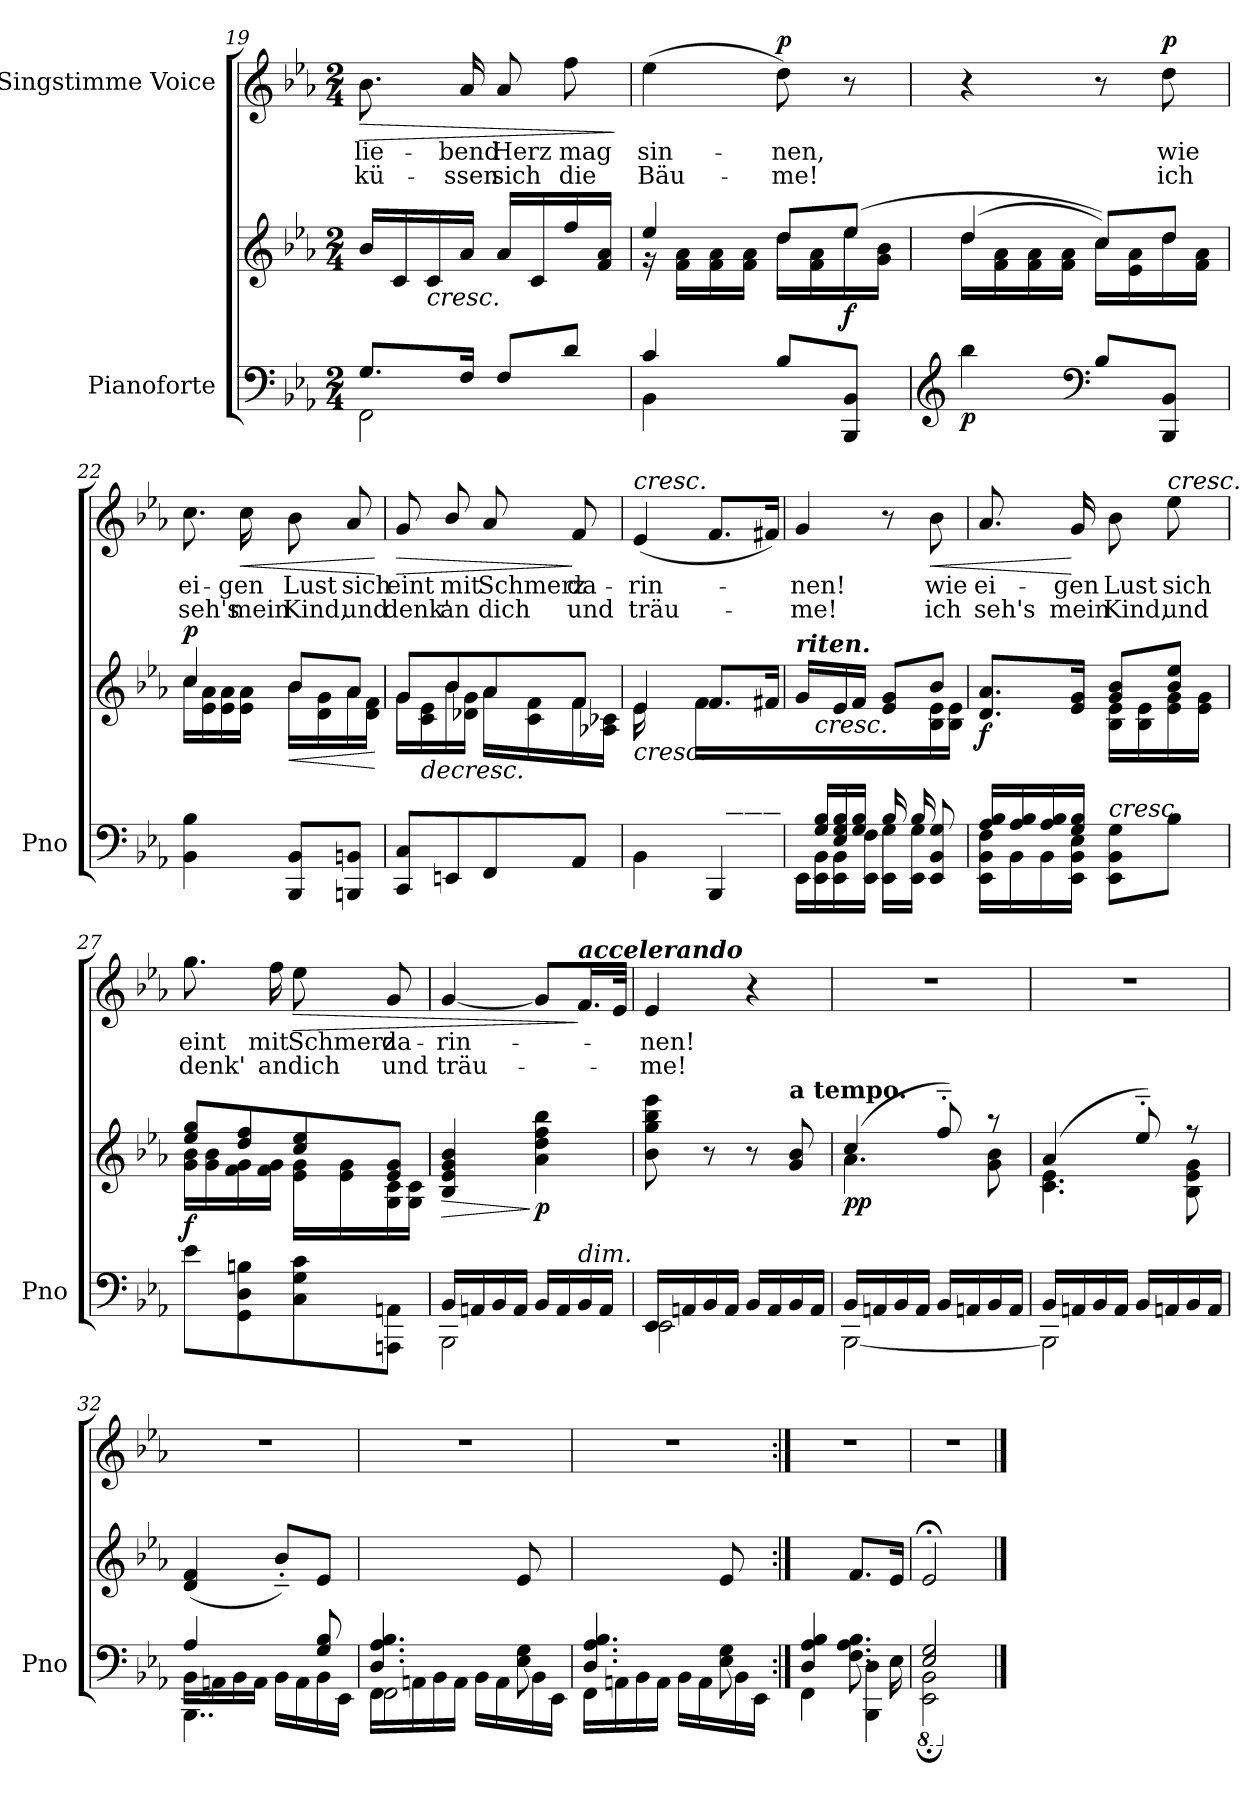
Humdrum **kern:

**kern	**kern	**dynam	**kern	**text	**text	**dynam
*part2	*part2	*part2	*part1	*part1	*part1	*part1
*staff3	*staff2	*staff2/3	*staff1	*staff1	*staff1	*staff1
*I"Pianoforte	*	*	*I"Singstimme  Voice	*	*	*
*I'Pno	*	*	*	*	*	*
!!LO:PB:g=z
*clefF4	*clefG2	*	*clefG2	*	*	*
*k[b-e-a-]	*k[b-e-a-]	*	*k[b-e-a-]	*	*	*
*M2/4	*M2/4	*	*M2/4	*	*	*
=19	=19	=19	=19	=19	=19	=19
*^	*	*	*	*	*	*
!	!	!	!	!	!LO:LY:b	!LO:LY:b	!LO:HP:b
8.G/L	2FF\	16b-/LL	.	8.b-\	lie-	kü-	>
.	.	16c/	.	.	.	.	.
!	!	!LO:TX:b:i:t=cresc.	!	!	!	!	!
.	.	16c/	.	.	.	.	.
!	!	!	!	!	!LO:LY:b	!LO:LY:b	!
16F/Jk	.	16a-/JJ	.	16a-/	-bend	-ssen	.
!	!	!	!	!	!LO:LY:b	!LO:LY:b	!
8F/L	.	16a-/LL	.	8a-/	Herz	sich	.
.	.	16c/	.	.	.	.	.
!	!	!	!	!	!LO:LY:b	!LO:LY:b	!
8d/J	.	16ff/	.	8ff\	mag	die	.
.	.	16f/ 16a-/JJ	.	.	.	.	.
*v	*v	*	*	*	*	*	*
.	.	.	.	.	.	]
=20	=20	=20	=20	=20	=20	=20
*^	*^	*	*	*	*	*
!	!	!	!	!	!	!LO:LY:b	!LO:LY:b	!
4c/	4BB-\	4ee-/	16r	.	(4ee-\	sin-	Bäu-	.
.	.	.	16f\ 16a-\LL	.	.	.	.	.
.	.	.	16f\ 16a-\	.	.	.	.	.
.	.	.	16f\ 16a-\JJ	.	.	.	.	.
!	!	!	!	!	!	!LO:LY:b	!LO:LY:b	!LO:DY:a
8B-\L	4ryy	8dd/L	16dd\LL	.	8dd\)	-nen,	-me!	p
.	.	.	16f\ 16a-\	.	.	.	.	.
!	!	!	!	!LO:DY:b	!	!	!	!
8BBB-/ 8BB-/J	.	(8ee-/J	16ee-\	f	8r	.	.	.
.	.	.	16g\ 16b-\JJ	.	.	.	.	.
*v	*v	*	*	*	*	*	*	*
=21	=21	=21	=21	=21	=21	=21	=21
*clefG2	*	*	*	*	*	*	*
!	!	!	!LO:DY:b=2	!	!	!	!
4bb-\	(4dd/	16dd\LL	p	4r	.	.	.
.	.	16f\ 16a-\	.	.	.	.	.
.	.	16f\ 16a-\	.	.	.	.	.
.	.	16f\ 16a-\JJ	.	.	.	.	.
*clefF4	*	*	*	*	*	*	*
8B-\L	8cc/L))	16cc\LL	.	8r	.	.	.
.	.	16e-\ 16a-\	.	.	.	.	.
!	!	!	!	!	!LO:LY:b	!LO:LY:b	!LO:DY:a
8BBB-/ 8BB-/J	8dd/J	16dd\	.	8dd\	wie	ich	p
.	.	16f\ 16a-\JJ	.	.	.	.	.
!!LO:LB:g=z
=22	=22	=22	=22	=22	=22	=22	=22
!	!	!	!LO:DY:a	!	!LO:LY:b	!LO:LY:b	!
4BB-\ 4B-\	4cc/	16cc\LL	p	8.cc\	ei-	seh's	.
.	.	16e-\ 16a-\	.	.	.	.	.
.	.	16e-\ 16a-\	.	.	.	.	.
!	!	!	!	!	!LO:LY:b	!LO:LY:b	!LO:HP:b
.	.	16e-\ 16a-\JJ	.	16cc\	-gen	mein	<
!	!	!	!LO:HP:b	!	!LO:LY:b	!LO:LY:b	!
8BBB-/ 8BB-/L	8b-/L	16b-\LL	<	8b-\	Lust	Kind,	.
.	.	16d\ 16g\	.	.	.	.	.
!	!	!	!	!	!LO:LY:b	!LO:LY:b	!
8BBBn/ 8BBn/J	8a-/J	16a-\	.	8a-/	sich	und	.
.	.	16d\ 16f\JJ	.	.	.	.	.
*	*v	*v	*	*	*	*	*
.	.	[	.	.	.	[
!!LO:LB:g=z
=23	=23	=23	=23	=23	=23	=23
*	*^	*	*	*	*	*
!	!	!	!	!	!LO:LY:b	!LO:LY:b	!LO:HP:b
8CC/ 8C/L	8g/L	16g\LL	.	8g/	eint	denk'	>
!	!	!	!LO:HP:b	!	!	!	!
.	.	16c\ 16e-\	>	.	.	.	.
!	!	!	!	!	!LO:LY:b	!LO:LY:b	!
8EEn/	8b-/	16b-\	.	8b-/	mit	an	.
.	.	16d-X\ 16g\JJ	.	.	.	.	.
!	!	!	!	!	!LO:LY:b	!LO:LY:b	!
8FF/	8a-/	16a-\LL	.	8a-/	Schmerz	dich	.
.	.	16c\ 16f\	.	.	.	.	.
!	!	!	!	!	!LO:LY:b	!LO:LY:b	!
8AA-/J	8f/J	16f\	.	8f/	da-	und	]
.	.	16A-X\ 16c-X\JJ	.	.	.	.	.
=24	=24	=24	=24	=24	=24	=24	=24
*^	*	*	*	*	*	*	*
!	!	!	!	!	!LO:TX:a:i:t=cresc.	!	!	!
!	!	!LO:TX:b:i:t=cresc.	!	!	!	!	!	!
!	!	!	!	!	!	!LO:LY:b	!LO:LY:b	!
16ryy	4BB-\	4e-/	16e-\LL	.	(4e-/	-rin-	träu-	.
16G/ 16B-/	.	.	8.ryy	.	.	.	.	.
16G/ 16B-/	.	.	.	.	.	.	.	.
16G/ 16B-/JJ	.	.	.	.	.	.	.	.
16ryy	4BBB-/	8.f/L	16f\LL	.	8.f/L	.	.	.
16A-/ 16d/	.	.	8.ryy	.	.	.	.	.
16A-/ 16d/	.	.	.	.	.	.	.	.
16A-/ 16d/JJ	.	16f#X/Jk	.	.	16f#X/Jk)	.	.	.
=25	=25	=25	=25	=25	=25	=25	=25	=25
!	!	!LO:TX:a:Bi:t=riten.	!	!	!	!	!	!
!	!	!	!	!	!	!LO:LY:b	!LO:LY:b	!
16ryy	16EE-\LL	16g/LL	4.ryy	.	4g/	-nen!	-me!	.
!	!	!LO:TX:b:i:t=cresc.	!	!	!	!	!	!
16G/ 16B-/LL	16EE-\ 16BB-\	16ryy	.	.	.	.	.	.
16E-/ 16G/ 16B-/	16EE-\ 16BB-\	16e-/	.	.	.	.	.	.
16G/ 16B-/JJ	16EE-\ 16F\JJ	16f/JJ	.	.	.	.	.	.
16B-/LL	16EE-\ 16G\LL	8e-/ 8g/L	.	.	8r	.	.	.
16B-/	16EE-\ 16G\JJ	.	.	.	.	.	.	.
!	!	!	!	!	!	!LO:LY:b	!LO:LY:b	!LO:HP:b
8ryy	8EE-/ 8BB-/ 8G/	8b-/J	16B-\ 16e-\	.	8b-\	wie	ich	<
.	.	.	16B-\ 16e-\JJ	.	.	.	.	.
=26	=26	=26	=26	=26	=26	=26	=26	=26
!	!	!	!	!LO:DY:b	!	!LO:LY:b	!LO:LY:b	!
16A-/ 16B-/LL	16EE-\ 16BB-\ 16F\LL	8.d/ 8.a-/L	4ryy	f	8.a-/	ei-	seh's	.
16A-/ 16B-/	16BB-\	.	.	.	.	.	.	.
16A-/ 16B-/	16BB-\	.	.	.	.	.	.	.
!	!	!	!	!	!	!LO:LY:b	!LO:LY:b	!
16G/ 16B-/JJ	16EE-\ 16BB-\ 16E-\JJ	16e-/ 16g/Jk	.	.	16g/	-gen	mein	[
!LO:TX:a:i:t=cresc.	!	!	!	!	!	!	!	!
!	!	!	!	!	!	!LO:LY:b	!LO:LY:b	!
4ryy	8EE-\ 8BB-\ 8G\L	8g/ 8b-/L	16B-\ 16e-\LL	.	8b-\	Lust	Kind,	.
.	.	.	16B-\ 16e-\	.	.	.	.	.
!	!	!	!	!	!LO:TX:a:i:t=cresc.	!	!	!
!	!	!	!	!	!	!LO:LY:b	!LO:LY:b	!
.	8B-\J	8b-/ 8ee-/J	16e-\ 16g\	.	8ee-\	sich	und	.
.	.	.	16e-\ 16g\JJ	.	.	.	.	.
*v	*v	*	*	*	*	*	*	*
!!LO:LB:g=z
=27	=27	=27	=27	=27	=27	=27	=27
!	!	!	!LO:DY:b	!	!LO:LY:b	!LO:LY:b	!
8e-\L	8ee-/ 8gg/L	16g\ 16b-\LL	f	8.gg\	eint	denk'	.
.	.	16g\ 16b-\	.	.	.	.	.
8GG\ 8D\ 8Bn\	8dd/ 8ff/	16f\ 16g\	.	.	.	.	.
!	!	!	!	!	!LO:LY:b	!LO:LY:b	!
.	.	16f\ 16g\JJ	.	16ff\	mit	an	.
!	!	!	!	!	!LO:LY:b	!LO:LY:b	!LO:HP:b
8C\ 8G\ 8c\	8cc/ 8ee-/	16e-\ 16g\LL	.	8ee-\	Schmerz	dich	>
.	.	16e-\ 16g\	.	.	.	.	.
!	!	!	!	!	!LO:LY:b	!LO:LY:b	!
8AAAn\ 8AAn\J	8e-/ 8g/J	16G\ 16c\	.	8g/	da-	und	.
.	.	16G\ 16c\JJ	.	.	.	.	.
=28	=28	=28	=28	=28	=28	=28	=28
*^	*	*	*	*	*	*	*
!	!	!	!	!LO:HP:b	!	!LO:LY:b	!LO:LY:b	!
*	*	*v	*v	*	*	*	*	*
16BB-/LL	2BBB-\	4B-/ 4e-/ 4g/ 4b-/	>	[4g/	-rin-	träu-	.
16AAn/	.	.	.	.	.	.	.
16BB-/	.	.	.	.	.	.	.
16AA/JJ	.	.	.	.	.	.	.
!	!	!	!LO:DY:n=1:b	!	!	!	!
16BB-/LL	.	4a-\ 4dd\ 4ff\ 4bb-\	] p	8g/L]	.	.	.
16AA/	.	.	.	.	.	.	.
!	!	!	!	!LO:TX:a:Bi:t=accelerando	!	!	!
!LO:TX:a:i:t=dim.	!	!	!	!	!	!	!
16BB-/	.	.	.	16.f/L	.	.	]
16AA/JJ	.	.	.	.	.	.	.
.	.	.	.	32e-/JJk	.	.	.
=29	=29	=29	=29	=29	=29	=29	=29
!	!	!	!	!	!LO:LY:b	!LO:LY:b	!
16EE-/LL	2EE-\	8b-\ 8gg\ 8bb-\ 8eee-\	.	4e-/	-nen!	-me!	.
16AAn/	.	.	.	.	.	.	.
16BB-/	.	8r	.	.	.	.	.
16AA/JJ	.	.	.	.	.	.	.
16BB-/LL	.	8r	.	4r	.	.	.
16AA/	.	.	.	.	.	.	.
!	!	!LO:TX:a:B:t=a tempo.	!	!	!	!	!
16BB-/	.	8g/ 8b-/	.	.	.	.	.
16AA/JJ	.	.	.	.	.	.	.
!!LO:PB:g=z
=30	=30	=30	=30	=30	=30	=30	=30
*	*	*^	*	*	*	*	*
!	!	!	!	!LO:DY:b	!	!	!	!
16BB-/LL	[2BBB-\	(4cc/	4.a-\	pp	2r	.	.	.
16AAn/	.	.	.	.	.	.	.	.
16BB-/	.	.	.	.	.	.	.	.
16AA/JJ	.	.	.	.	.	.	.	.
16BB-/LL	.	8ff'~/)	.	.	.	.	.	.
16AAn/	.	.	.	.	.	.	.	.
16BB-/	.	8r	8g\ 8b-\	.	.	.	.	.
16AA/JJ	.	.	.	.	.	.	.	.
!!LO:LB:g=z
=31	=31	=31	=31	=31	=31	=31	=31	=31
16BB-/LL	2BBB-\]	(4a-/	4.c\ 4.e-\	.	2r	.	.	.
16AAn/	.	.	.	.	.	.	.	.
16BB-/	.	.	.	.	.	.	.	.
16AA/JJ	.	.	.	.	.	.	.	.
16BB-/LL	.	8ee-'~/)	.	.	.	.	.	.
16AAn/	.	.	.	.	.	.	.	.
16BB-/	.	8r	8B-\ 8e-\ 8g\	.	.	.	.	.
16AA/JJ	.	.	.	.	.	.	.	.
*	*	*v	*v	*	*	*	*	*
=32	=32	=32	=32	=32	=32	=32	=32
*	*^	*	*	*	*	*	*
16BB-\LL	4..BBB-\	4A-/	(>4d/ 4f/	.	2r	.	.	.
16AAn\	.	.	.	.	.	.	.	.
16BB-\	.	.	.	.	.	.	.	.
16AA\JJ	.	.	.	.	.	.	.	.
16BB-\LL	.	8ryy	8b-'~/L)	.	.	.	.	.
16AA\	.	.	.	.	.	.	.	.
16BB-\	.	8G/ 8B-/	8e-/J	.	.	.	.	.
16EE-\JJ	16ryy	.	.	.	.	.	.	.
=33	=33	=33	=33	=33	=33	=33	=33	=33
*	*	*^	*	*	*	*	*	*
4.D/ 4.A-/ 4.B-/	4.ryy	16FF\LL	2FF\	4.ryy	.	2r	.	.	.
.	.	16AAn\	.	.	.	.	.	.	.
.	.	16BB-\	.	.	.	.	.	.	.
.	.	16AA\JJ	.	.	.	.	.	.	.
.	.	16BB-\LL	.	.	]	.	.	.	.
.	.	16AA\	.	.	.	.	.	.	.
8ryy	8E-\ 8G\	16BB-\	.	8e-/	.	.	.	.	.
.	.	16EE-\JJ	.	.	.	.	.	.	.
*	*	*v	*v	*	*	*	*	*	*
!!LO:LB:g=z
=34	=34	=34	=34	=34	=34	=34	=34	=34
4.D/ 4.A-/ 4.B-/	4.ryy	16FF\LL	4.ryy	.	2r	.	.	.
.	.	16AAn\	.	.	.	.	.	.
.	.	16BB-\	.	.	.	.	.	.
.	.	16AA\JJ	.	.	.	.	.	.
.	.	16BB-\LL	.	.	.	.	.	.
.	.	16AA\	.	.	.	.	.	.
8ryy	8E-\ 8G\	16BB-\	8e-/	.	.	.	.	.
.	.	16EE-\JJ	.	.	.	.	.	.
=35:|!	=35:|!	=35:|!	=35:|!	=35:|!	=35:|!	=35:|!	=35:|!	=35:|!
4D/ 4A-/ 4B-/	4ryy	4FF\	4ryy	.	2r	.	.	.
4ryy	8.F\ 8.A-\ 8.B-\	4BBB-\ 4D\	8.f/L	.	.	.	.	.
.	16E-\	.	16e-/Jk	.	.	.	.	.
*v	*v	*v	*	*	*	*	*	*
=36	=36	=36	=36	=36	=36	=36
*8ba	*	*	*	*	*	*
*^	*	*	*	*	*	*
2EE-/ 2GG/	2EEE-\; 2BBB-\;	2e-;</	.	2r	.	.	.
*X8ba	*	*	*	*	*	*	*
*v	*v	*	*	*	*	*	*
==	==	==	==	==	==	==
*-	*-	*-	*-	*-	*-	*-
